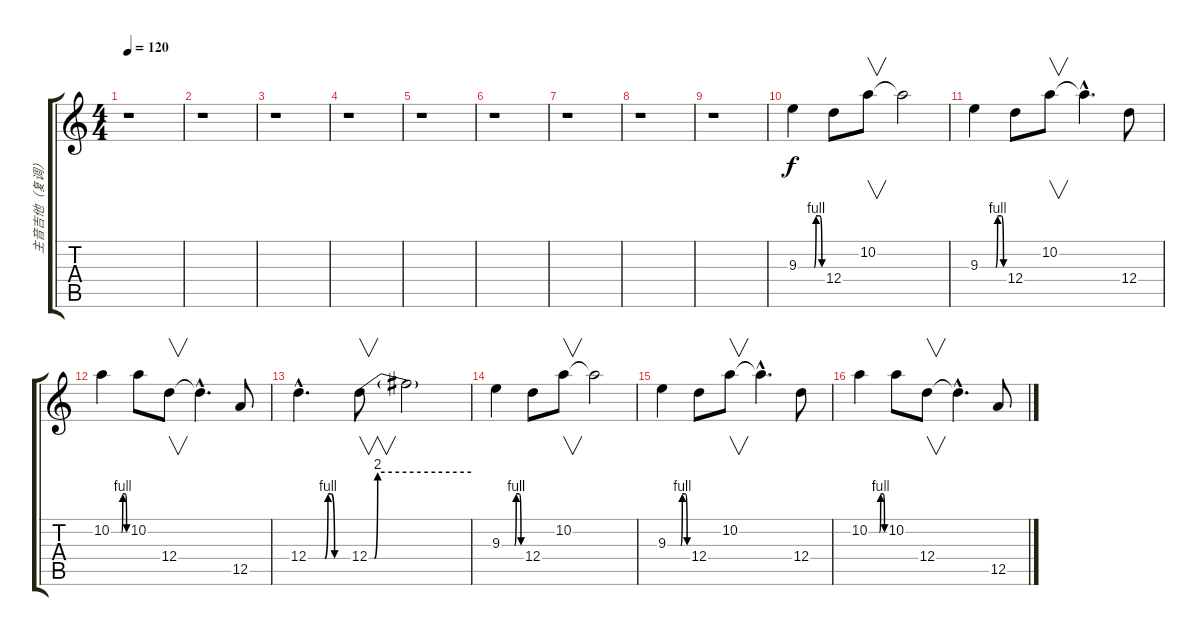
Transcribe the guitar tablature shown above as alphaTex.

\track ("主音吉他（复调）" "主音吉他（复调）") {instrument overdrivenguitar}
\staff {score tabs}
\tuning (E4 B3 G3 D3 A2 E2) {hide}
\ts (4 4)
\tempo 120
\clef g2
\ks c
r.1{dy f instrument overdrivenguitar} |
r.1 |
r.1 |
r.1 |
r.1 |
r.1 |
r.1 |
r.1 |
r.1 |
9.3{be (custom 0 0 40 0 45 4 55 4 60 0)}.4 12.4.8 10.2.8{v} 10.2{t}.2 |
9.3{be (custom 0 0 40 0 45 4 55 4 60 0)}.4 12.4.8 10.2.8{v} 10.2{hac t}.4{d} 12.4.8 |
10.2{be (custom 0 0 40 0 45 4 55 4 60 0)}.4 10.2.8 12.4.8{v} 12.4{hac t}.4{d} 12.5.8 |
12.4{be (custom 0 0 25 0 30 4 35 4 40 0 60 0) hac}.4{d} 12.4{be (custom 0 0 3 0 5 8 60 8)}.8{v} 12.4{t}.2 |
9.3{be (custom 0 0 40 0 45 4 55 4 60 0)}.4 12.4.8 10.2.8{v} 10.2{t}.2 |
9.3{be (custom 0 0 40 0 45 4 55 4 60 0)}.4 12.4.8 10.2.8{v} 10.2{hac t}.4{d} 12.4.8 |
10.2{be (custom 0 0 40 0 45 4 55 4 60 0)}.4 10.2.8 12.4.8{v} 12.4{hac t}.4{d} 12.5.8
